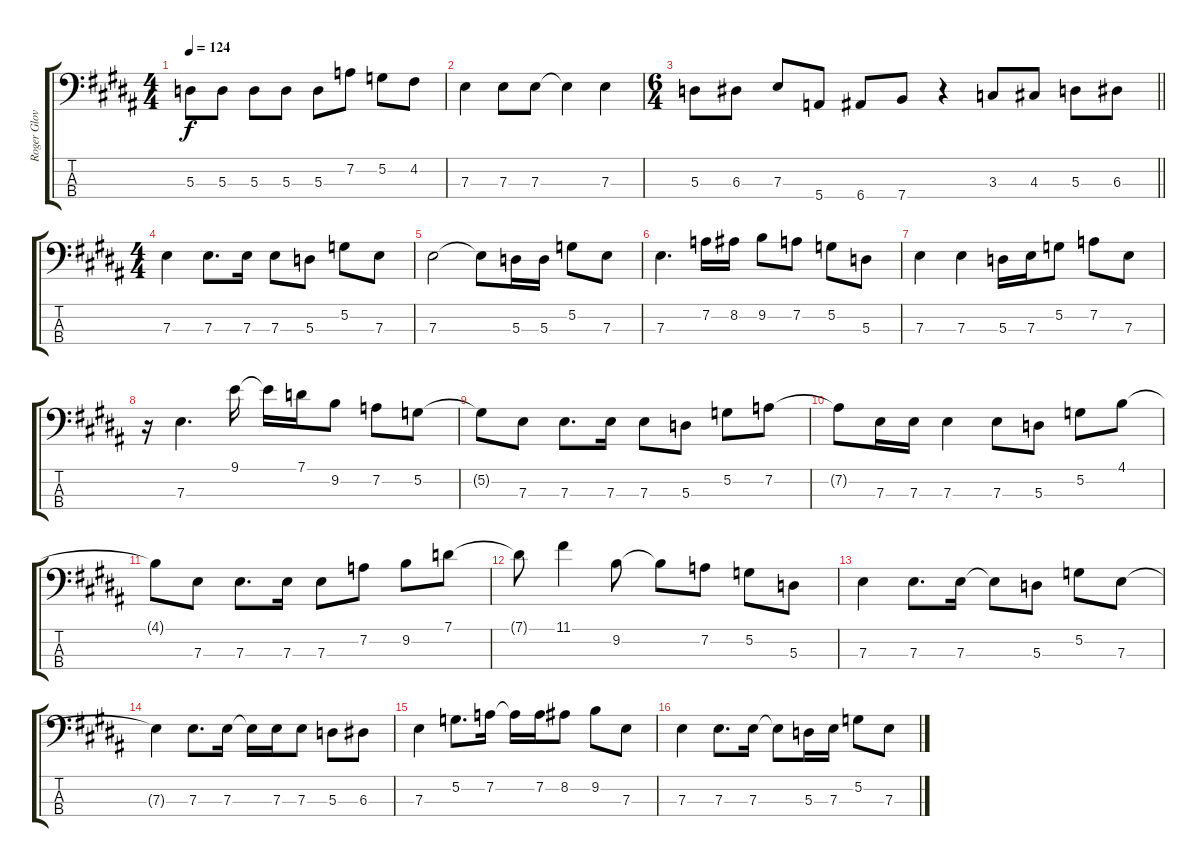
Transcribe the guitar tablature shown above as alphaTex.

\track ("Roger Glover - Bass" "Roger Glov") {instrument electricbasspick}
\staff {score tabs}
\tuning (G2 D2 A1 E1) {hide}
\ts (4 4)
\tempo 124
\clef f4
\ks g#minor
5.3.8{dy f} 5.3.8 5.3.8 5.3.8 5.3.8 7.2.8 5.2.8 4.2.8 |
\ks b
7.3.4 7.3.8 7.3.8 7.3{t}.4 7.3.4 |
\ts (6 4)
\barLineRight lightlight
\ks g#minor
5.3.8 6.3.8 7.3.8 5.4.8 6.4.8 7.4.8 r.4 3.3.8 4.3.8 5.3.8 6.3.8 |
\ts (4 4)
\ks b
7.3.4 7.3.8{d} 7.3.16 7.3.8 5.3.8 5.2.8 7.3.8 |
\ks g#minor
7.3.2 7.3{t}.8 5.3.16 5.3.16 5.2.8 7.3.8 |
\ks b
7.3.4{d} 7.2.16 8.2.16 9.2.8 7.2.8 5.2.8 5.3.8 |
\ks g#minor
7.3.4 7.3.4 5.3.16 7.3.16 5.2.8 7.2.8 7.3.8 |
r.16 7.3.4{d} 9.1.16 9.1{t}.16 7.1.16 9.2.8 7.2.8 5.2.8 |
\ks b
5.2{t}.8 7.3.8 7.3.8{d} 7.3.16 7.3.8 5.3.8 5.2.8 7.2.8 |
\ks g#minor
7.2{t}.8 7.3.16 7.3.16 7.3.4 7.3.8 5.3.8 5.2.8 4.1.8 |
4.1{t}.8 7.3.8 7.3.8{d} 7.3.16 7.3.8 7.2.8 9.2.8 7.1.8 |
\ks b
7.1{t}.8 11.1.4 9.2.8 9.2{t}.8 7.2.8 5.2.8 5.3.8 |
\ks g#minor
7.3.4 7.3.8{d} 7.3.16 7.3{t}.8 5.3.8 5.2.8 7.3.8 |
7.3{t}.4 7.3.8{d} 7.3.16 7.3{t}.16 7.3.16 7.3.8 5.3.8 6.3.8 |
\ks b
7.3.4 5.2.8{d} 7.2.16 7.2{t}.16 7.2.16 8.2.8 9.2.8 7.3.8 |
\ks g#minor
7.3.4 7.3.8{d} 7.3.16 7.3{t}.8 5.3.16 7.3.16 5.2.8 7.3.8
